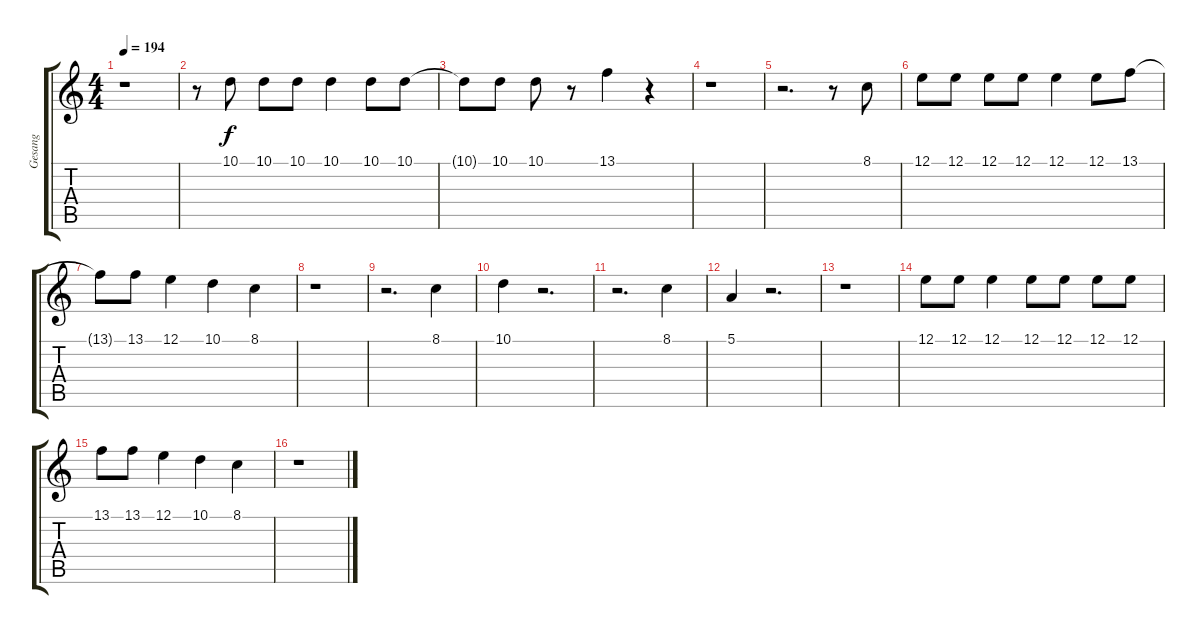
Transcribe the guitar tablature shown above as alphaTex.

\track ("Gesang" "Gesang") {instrument voiceoohs}
\staff {score tabs}
\tuning (E4 B3 G3 D3 A2 E2) {hide}
\ts (4 4)
\tempo 194
\clef g2
\ks c
r.1{dy f} |
r.8 10.1.8 10.1.8 10.1.8 10.1.4 10.1.8 10.1.8 |
10.1{t}.8 10.1.8 10.1.8 r.8 13.1.4 r.4 |
r.1 |
r.2{d} r.8 8.1.8 |
12.1.8 12.1.8 12.1.8 12.1.8 12.1.4 12.1.8 13.1.8 |
13.1{t}.8 13.1.8 12.1.4 10.1.4 8.1.4 |
r.1 |
r.2{d} 8.1.4 |
10.1.4 r.2{d} |
r.2{d} 8.1.4 |
5.1.4 r.2{d} |
r.1 |
12.1.8 12.1.8 12.1.4 12.1.8 12.1.8 12.1.8 12.1.8 |
13.1.8 13.1.8 12.1.4 10.1.4 8.1.4 |
r.1
